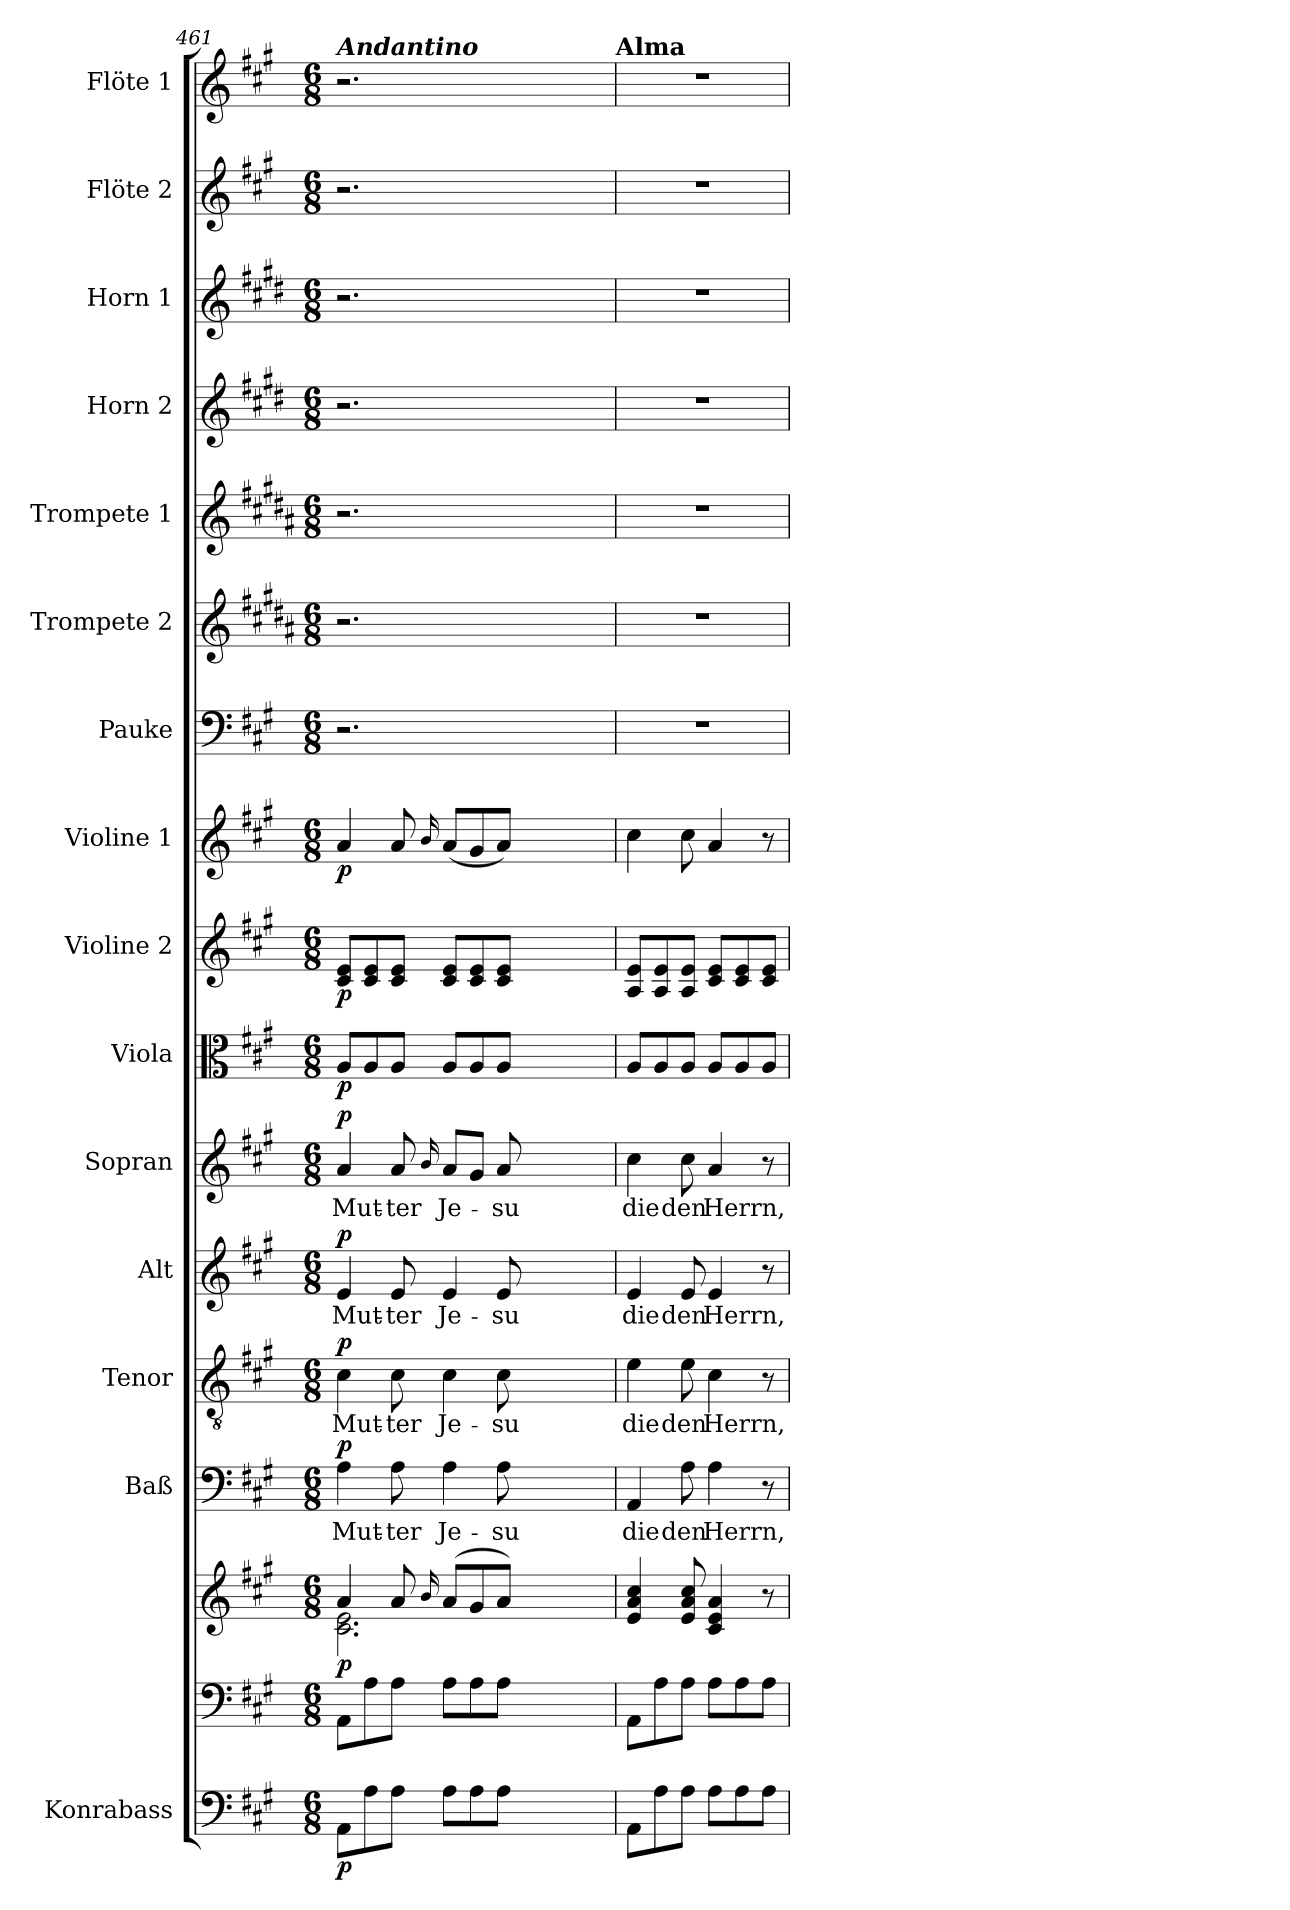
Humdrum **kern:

**kern	**dynam	**kern	**kern	**dynam	**kern	**text	**dynam	**kern	**text	**dynam	**kern	**text	**dynam	**kern	**text	**dynam	**kern	**dynam	**kern	**dynam	**kern	**dynam	**kern	**kern	**kern	**kern	**kern	**kern	**kern
*part16	*part16	*part15	*part15	*part15	*part14	*part14	*part14	*part13	*part13	*part13	*part12	*part12	*part12	*part11	*part11	*part11	*part10	*part10	*part9	*part9	*part8	*part8	*part7	*part6	*part5	*part4	*part3	*part2	*part1
*staff17	*staff17	*staff16	*staff15	*staff15/16	*staff14	*staff14	*staff14	*staff13	*staff13	*staff13	*staff12	*staff12	*staff12	*staff11	*staff11	*staff11	*staff10	*staff10	*staff9	*staff9	*staff8	*staff8	*staff7	*staff6	*staff5	*staff4	*staff3	*staff2	*staff1
*I"Konrabass	*	*	*	*	*I"Baß	*	*	*I"Tenor	*	*	*I"Alt	*	*	*I"Sopran	*	*	*I"Viola	*	*I"Violine 2	*	*I"Violine 1	*	*I"Pauke	*I"Trompete 2	*I"Trompete 1	*I"Horn 2	*I"Horn 1	*I"Flöte 2	*I"Flöte 1
*I'Kb.	*	*	*	*	*I'Baß	*	*	*I'Ten	*	*	*I'Alt	*	*	*I'Sop	*	*	*I'Vla.	*	*I'Vln. 2	*	*I'Vln. 1	*	*I'Pk.	*I'Trp. 2	*I'Trp. 1	*I'Hrn. 2	*I'Hrn. 1	*I'Fl. 2	*I'Fl. 1
!!LO:PB:g=z
*clefF4	*	*clefF4	*clefG2	*	*clefF4	*	*	*clefGv2	*	*	*clefG2	*	*	*clefG2	*	*	*clefC3	*	*clefG2	*	*clefG2	*	*clefF4	*clefG2	*clefG2	*clefG2	*clefG2	*clefG2	*clefG2
*ITrd7c12	*	*	*	*	*	*	*	*	*	*	*	*	*	*	*	*	*	*	*	*	*	*	*	*ITrd1c2	*ITrd1c2	*ITrd4c7	*ITrd4c7	*	*
*k[f#c#g#]	*	*k[f#c#g#]	*k[f#c#g#]	*	*k[f#c#g#]	*	*	*k[f#c#g#]	*	*	*k[f#c#g#]	*	*	*k[f#c#g#]	*	*	*k[f#c#g#]	*	*k[f#c#g#]	*	*k[f#c#g#]	*	*k[f#c#g#]	*k[f#c#g#]	*k[f#c#g#]	*k[f#c#g#]	*k[f#c#g#]	*k[f#c#g#]	*k[f#c#g#]
*A:	*	*A:	*A:	*	*A:	*	*	*A:	*	*	*A:	*	*	*A:	*	*	*A:	*	*A:	*	*A:	*	*A:	*A:	*A:	*A:	*A:	*A:	*A:
*M6/8	*	*M6/8	*M6/8	*	*M6/8	*	*	*M6/8	*	*	*M6/8	*	*	*M6/8	*	*	*M6/8	*	*M6/8	*	*M6/8	*	*M6/8	*M6/8	*M6/8	*M6/8	*M6/8	*M6/8	*M6/8
=461	=461	=461	=461	=461	=461	=461	=461	=461	=461	=461	=461	=461	=461	=461	=461	=461	=461	=461	=461	=461	=461	=461	=461	=461	=461	=461	=461	=461	=461
*	*	*	*^	*	*	*	*	*	*	*	*	*	*	*	*	*	*	*	*	*	*	*	*	*	*	*	*	*	*
!	!	!	!	!	!	!	!	!	!	!	!	!	!	!	!	!	!	!	!	!	!	!	!	!	!	!	!	!	!	!LO:TX:a:Bi:t=Andantino
!	!LO:DY:b	!	!	!	!LO:DY:b	!	!LO:LY:b	!LO:DY:a	!	!LO:LY:b	!LO:DY:a	!	!LO:LY:b	!LO:DY:a	!	!LO:LY:b	!LO:DY:a	!	!LO:DY:b	!	!LO:DY:b	!	!LO:DY:b	!	!	!	!	!	!	!
8AAA\L	p	8AA\L	4a/	2.c#\ 2.e\	p	4A\	Mut-	p	4c#\	Mut-	p	4e/	Mut-	p	4a/	Mut-	p	8A/L	p	8c#/ 8e/L	p	4a/	p	2.r	2.r	2.r	2.r	2.r	2.r	2.r
8AA\	.	8A\	.	.	.	.	.	.	.	.	.	.	.	.	.	.	.	8A/	.	8c#/ 8e/	.	.	.	.	.	.	.	.	.	.
!	!	!	!	!	!	!	!LO:LY:b	!	!	!LO:LY:b	!	!	!LO:LY:b	!	!	!LO:LY:b	!	!	!	!	!	!	!	!	!	!	!	!	!	!
8AA\J	.	8A\J	8a/	.	.	8A\	-ter	.	8c#\	-ter	.	8e/	-ter	.	8a/	-ter	.	8A/J	.	8c#/ 8e/J	.	8a/	.	.	.	.	.	.	.	.
.	.	.	16qqb/	.	.	.	.	.	.	.	.	.	.	.	16qqb/	.	.	.	.	.	.	16qqb/	.	.	.	.	.	.	.	.
!	!	!	!	!	!	!	!LO:LY:b	!	!	!LO:LY:b	!	!	!LO:LY:b	!	!	!LO:LY:b	!	!	!	!	!	!	!	!	!	!	!	!	!	!
8AA\L	.	8A\L	(>8a/L	.	.	4A\	Je-	.	4c#\	Je-	.	4e/	Je-	.	8a/L	Je-	.	8A/L	.	8c#/ 8e/L	.	(<8a/L	.	.	.	.	.	.	.	.
8AA\	.	8A\	8g#/	.	.	.	.	.	.	.	.	.	.	.	8g#/J	.	.	8A/	.	8c#/ 8e/	.	8g#/	.	.	.	.	.	.	.	.
!	!	!	!	!	!	!	!LO:LY:b	!	!	!LO:LY:b	!	!	!LO:LY:b	!	!	!LO:LY:b	!	!	!	!	!	!	!	!	!	!	!	!	!	!
8AA\J	.	8A\J	8a/J)	.	.	8A\	-su	.	8c#\	-su	.	8e/	-su	.	8a/	-su	.	8A/J	.	8c#/ 8e/J	.	8a/J)	.	.	.	.	.	.	.	.
2...ryy	.	2...ryy	2...ryy	2...ryy	.	2...ryy	.	.	2...ryy	.	.	2...ryy	.	.	2...ryy	.	.	2...ryy	.	2...ryy	.	2...ryy	.	2...ryy	2...ryy	2...ryy	2...ryy	2...ryy	2...ryy	2...ryy
!	!	!	!	!	!	!	!	!	!	!	!	!	!	!	!	!	!	!	!	!	!	!	!	!	!	!	!	!	!	!LO:TX:a:B:t=Alma
=462	=462	=462	=462	=462	=462	=462	=462	=462	=462	=462	=462	=462	=462	=462	=462	=462	=462	=462	=462	=462	=462	=462	=462	=462	=462	=462	=462	=462	=462	=462
!	!	!	!	!	!	!	!LO:LY:b	!	!	!LO:LY:b	!	!	!LO:LY:b	!	!	!LO:LY:b	!	!	!	!	!	!	!	!	!	!	!	!	!	!
*	*	*	*v	*v	*	*	*	*	*	*	*	*	*	*	*	*	*	*	*	*	*	*	*	*	*	*	*	*	*	*
8AAA\L	.	8AA\L	4e/ 4a/ 4cc#/	.	4AA/	die	.	4e\	die	.	4e/	die	.	4cc#\	die	.	8A/L	.	8A/ 8e/L	.	4cc#\	.	2.r	2.r	2.r	2.r	2.r	2.r	2.r
8AA\	.	8A\	.	.	.	.	.	.	.	.	.	.	.	.	.	.	8A/	.	8A/ 8e/	.	.	.	.	.	.	.	.	.	.
!	!	!	!	!	!	!LO:LY:b	!	!	!LO:LY:b	!	!	!LO:LY:b	!	!	!LO:LY:b	!	!	!	!	!	!	!	!	!	!	!	!	!	!
8AA\J	.	8A\J	8e/ 8a/ 8cc#/	.	8A\	den	.	8e\	den	.	8e/	den	.	8cc#\	den	.	8A/J	.	8A/ 8e/J	.	8cc#\	.	.	.	.	.	.	.	.
!	!	!	!	!	!	!LO:LY:b	!	!	!LO:LY:b	!	!	!LO:LY:b	!	!	!LO:LY:b	!	!	!	!	!	!	!	!	!	!	!	!	!	!
8AA\L	.	8A\L	4c#/ 4e/ 4a/	.	4A\	Herrn,	.	4c#\	Herrn,	.	4e/	Herrn,	.	4a/	Herrn,	.	8A/L	.	8c#/ 8e/L	.	4a/	.	.	.	.	.	.	.	.
8AA\	.	8A\	.	.	.	.	.	.	.	.	.	.	.	.	.	.	8A/	.	8c#/ 8e/	.	.	.	.	.	.	.	.	.	.
8AA\J	.	8A\J	8r	.	8r	.	.	8r	.	.	8r	.	.	8r	.	.	8A/J	.	8c#/ 8e/J	.	8r	.	.	.	.	.	.	.	.
=	=	=	=	=	=	=	=	=	=	=	=	=	=	=	=	=	=	=	=	=	=	=	=	=	=	=	=	=	=
*-	*-	*-	*-	*-	*-	*-	*-	*-	*-	*-	*-	*-	*-	*-	*-	*-	*-	*-	*-	*-	*-	*-	*-	*-	*-	*-	*-	*-	*-
